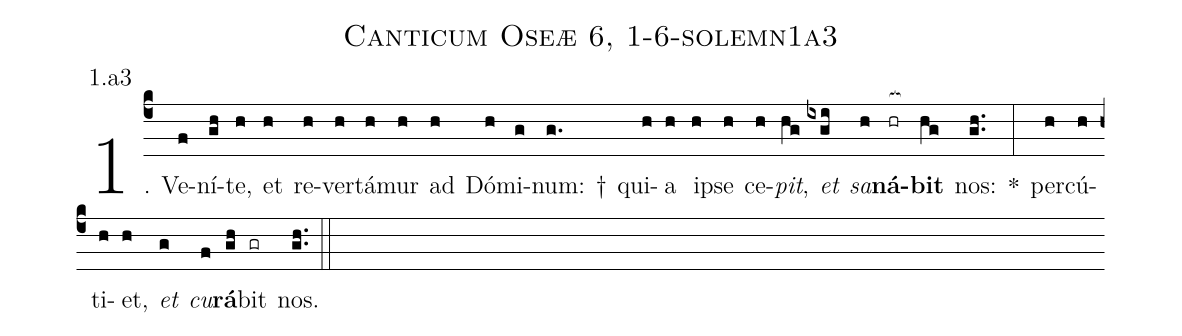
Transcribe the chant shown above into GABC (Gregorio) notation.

name: Canticum Oseæ 6, 1-6-solemn1a3;
annotation: 1.a3;
%%
(c4)1. Ve(f)ní(gh)te,(h) et(h) re(h)ver(h)tá(h)mur(h) ad(h) Dó(h)mi(g)num: †(g.) qui(h)a(h) ip(h)se(h) ce(h)<i>pit</i>,(hg) <i>et</i>(ixgi) <i>sa</i>(h)<b>ná</b>(hr[ocb:1{])<b>bit</b>(hg[ocb:0}]) nos:(gh..) *(:) per(h)cú(h)ti(h)et,(h) <i>et</i>(g) <i>cu</i>(f)<b>rá</b>(gh)bit(gr) nos.(gh..) (::)
